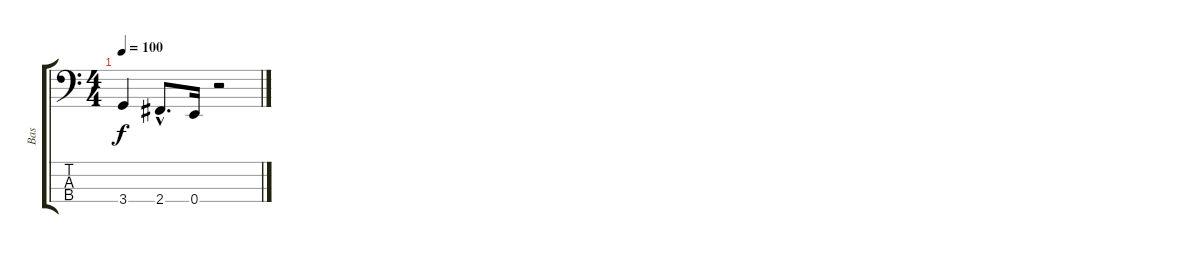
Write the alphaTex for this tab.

\track ("Bas" "Bas") {instrument electricbassfinger}
\staff {score tabs}
\tuning (G2 D2 A1 E1) {hide}
\ts (4 4)
\tempo 100
\clef f4
\ks c
3.4.4{dy f instrument electricbassfinger} 2.4{hac}.8{d} 0.4.16 r.2
